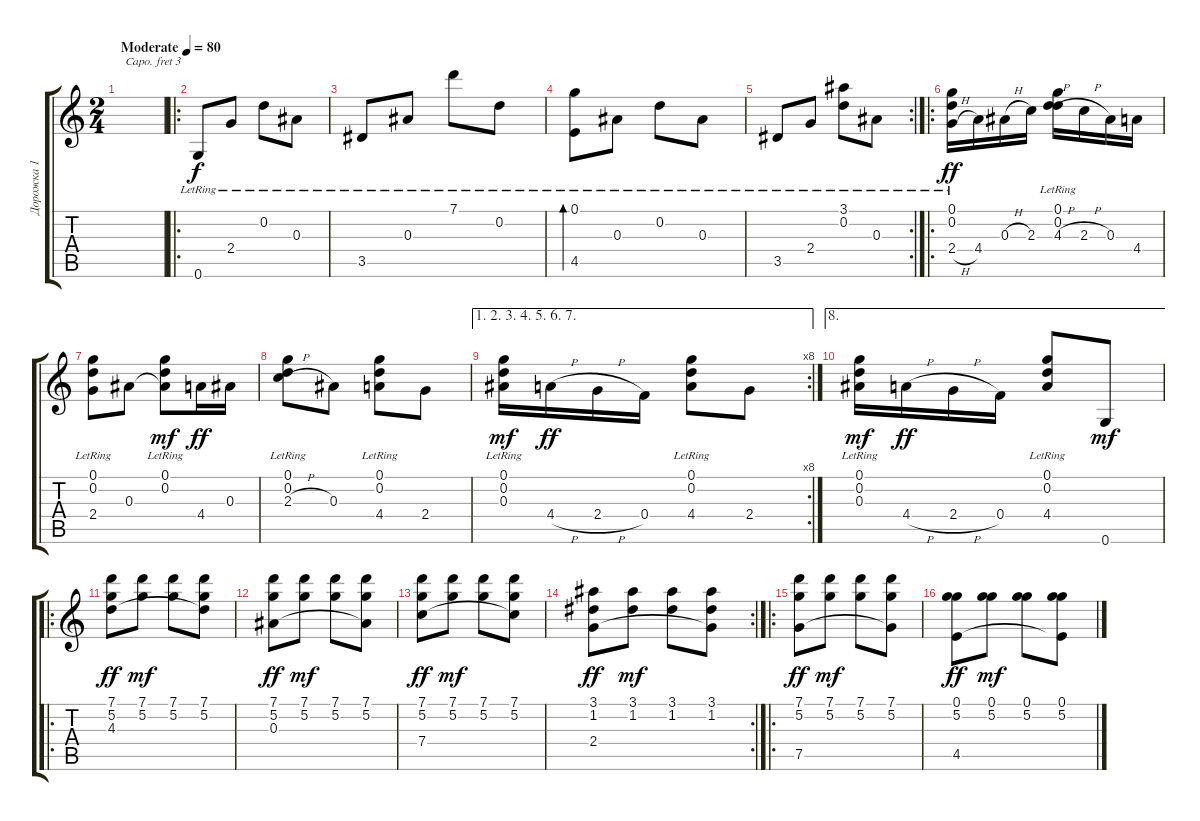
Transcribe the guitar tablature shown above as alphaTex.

\track ("Дорожка 1" "Дорожка 1") {instrument acousticguitarnylon}
\staff {score tabs}
\capo 3
\tuning (E4 B3 G3 D3 A2 E2) {hide}
\ts (2 4)
\tempo (80 "Moderate")
\clef g2
\ks c
|
\ro
0.6{lr}.8 2.4{lr}.8 0.2{lr}.8 0.3{lr}.8 |
3.5{lr}.8 0.3{lr}.8 7.1{lr}.8 0.2{lr}.8 |
(0.1{lr} 4.5{lr}).8{bd 60} 0.3{lr}.8 0.2{lr}.8 0.3{lr}.8 |
\rc 2
3.5{lr}.8 2.4{lr}.8 (3.1{lr} 0.2{lr}).8 0.3{lr}.8 |
\ro
(0.1{lr} 0.2{lr} 2.4{h}).16{dy ff} 4.4.16 0.3{h}.16 2.3.16 (0.1{lr} 0.2{lr} 4.3{h}).16 2.3{h}.16 0.3.16 4.4.16 |
(0.1{lr} 0.2{lr} 2.4{lr}).8 0.3.8 (0.1{lr} 0.2{lr} 0.3{t}).8{dy mf} 4.4.16{dy ff} 0.3.16 |
(0.1{lr} 0.2{lr} 2.3{h}).8 0.3.8 (0.1{lr} 0.2{lr} 4.4).8 2.4.8 |
\ae (1 2 3 4 5 6 7)
\rc 8
(0.1{lr} 0.2{lr} 0.3).16{dy mf} 4.4{h}.16{dy ff} 2.4{h}.16 0.4.16 (0.1{lr} 0.2{lr} 4.4).8 2.4.8 |
\ae 8
(0.1{lr} 0.2{lr} 0.3).16{dy mf} 4.4{h}.16{dy ff} 2.4{h}.16 0.4.16 (0.1{lr} 0.2{lr} 4.4).8 0.6.8{dy mf} |
\ro
(7.1 5.2 4.3).8{dy ff} (7.1 5.2).8{dy mf} (7.1 5.2).8 (7.1 5.2 4.3{t}).8 |
(7.1 5.2 0.3).8{dy ff} (7.1 5.2).8{dy mf} (7.1 5.2).8 (7.1 5.2 0.3{t}).8 |
(7.1 5.2 7.4).8{dy ff} (7.1 5.2).8{dy mf} (7.1 5.2).8 (7.1 5.2 7.4{t}).8 |
\rc 2
(3.1 1.2 2.4).8{dy ff} (3.1 1.2).8{dy mf} (3.1 1.2).8 (3.1 1.2 2.4{t}).8 |
\ro
(7.1 5.2 7.5).8{dy ff} (7.1 5.2).8{dy mf} (7.1 5.2).8 (7.1 5.2 7.5{t}).8 |
(0.1 5.2 4.5).8{dy ff} (0.1 5.2).8{dy mf} (0.1 5.2).8 (0.1 5.2 4.5{t}).8
